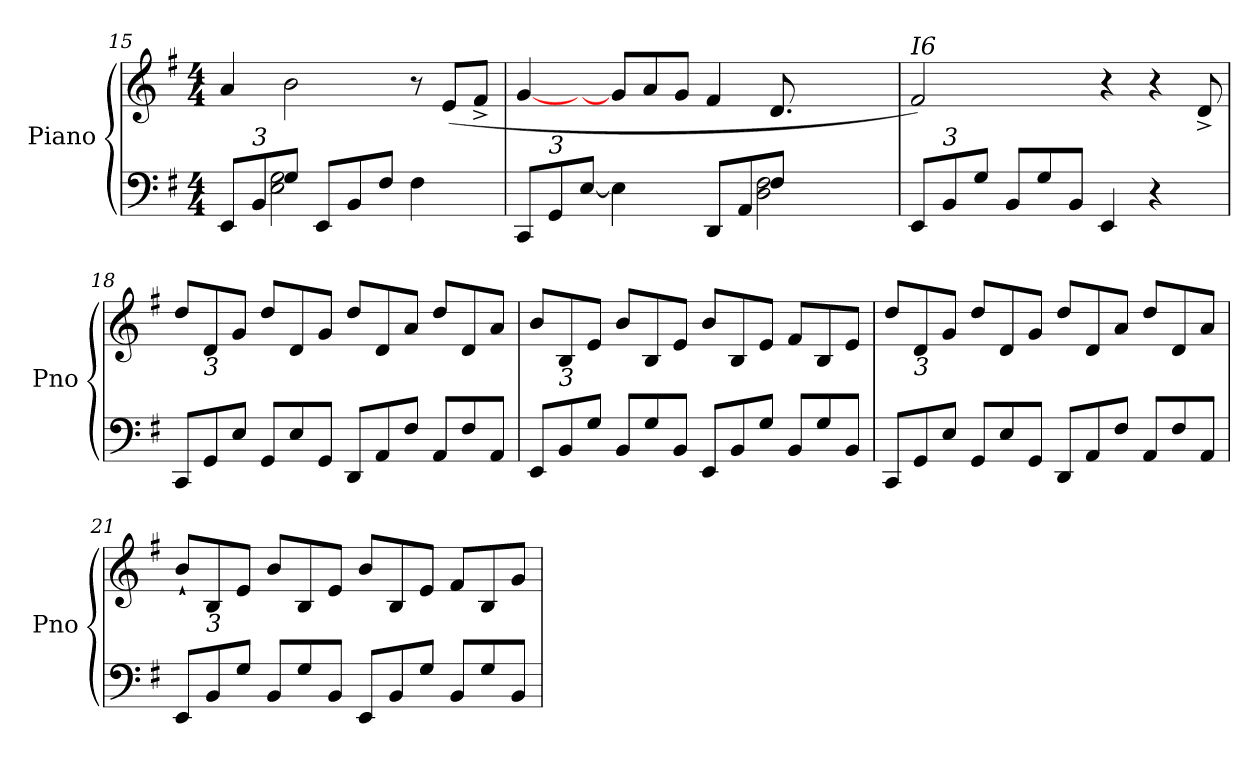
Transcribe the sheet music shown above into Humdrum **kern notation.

**kern	**kern
*part1	*part1
*staff2	*staff1
*I"Piano	*
*I'Pno	*
*clefF4	*clefG2
*k[f#]	*k[f#]
*M4/4	*M4/4
=15	=15
*^	*
8EE/L	4ryy	4a/
!LO:TX:a:i:t=3	!	!
8BB/	.	.
8G/J	2E\ 2G\	2b\
8EE/L	.	.
8BB/	.	.
8F#/J	.	.
4F#\	4.ryy	8r
.	.	(8e/L
8ryy	.	8f#^/J
=16	=16	=16
8CC/L	1ryy	[4g/
!LO:TX:a:i:t=3	!	!
8GG/	.	.
[8E/J	.	8ryy
4E\]	.	8g/L]
.	.	8a/
8ryy	.	8g/J
8DD/L	.	4f#/
8AA/	.	.
8F#/J	2D\ 2F#\	8.d/
4.ryy	.	.
.	.	4.ryy
16ryy	16ryy	.
!!LO:LB:g=z
=17	=17	=17
!	!	!LO:TX:a:i:t=I6
*v	*v	*
8EE/L	2f#/)
!LO:TX:a:i:t=3	!
8BB/	.
8G/J	.
8BB/L	.
8G/	4ryy
8BB/J	.
4EE/	4r
4r	4r
8ryy	8d^/
=18	=18
8CC/L	8dd/L
!	!LO:TX:b:i:t=3
8GG/	8d/
8E/J	8g/J
8GG/L	8dd/L
8E/	8d/
8GG/J	8g/J
8DD/L	8dd/L
8AA/	8d/
8F#/J	8a/J
8AA/L	8dd/L
8F#/	8d/
8AA/J	8a/J
=19	=19
8EE/L	8b/L
!	!LO:TX:b:i:t=3
8BB/	8B/
8G/J	8e/J
8BB/L	8b/L
8G/	8B/
8BB/J	8e/J
8EE/L	8b/L
8BB/	8B/
8G/J	8e/J
8BB/L	8f#/L
8G/	8B/
8BB/J	8e/J
=20	=20
8CC/L	8dd/L
!	!LO:TX:b:i:t=3
8GG/	8d/
8E/J	8g/J
8GG/L	8dd/L
8E/	8d/
8GG/J	8g/J
8DD/L	8dd/L
8AA/	8d/
8F#/J	8a/J
8AA/L	8dd/L
8F#/	8d/
8AA/J	8a/J
!!LO:LB:g=z
=21	=21
8EE/L	8b`/L
!	!LO:TX:b:i:t=3
8BB/	8B/
8G/J	8e/J
8BB/L	8b/L
8G/	8B/
8BB/J	8e/J
8EE/L	8b/L
8BB/	8B/
8G/J	8e/J
8BB/L	8f#/L
8G/	8B/
8BB/J	8g/J
=	=
*-	*-
